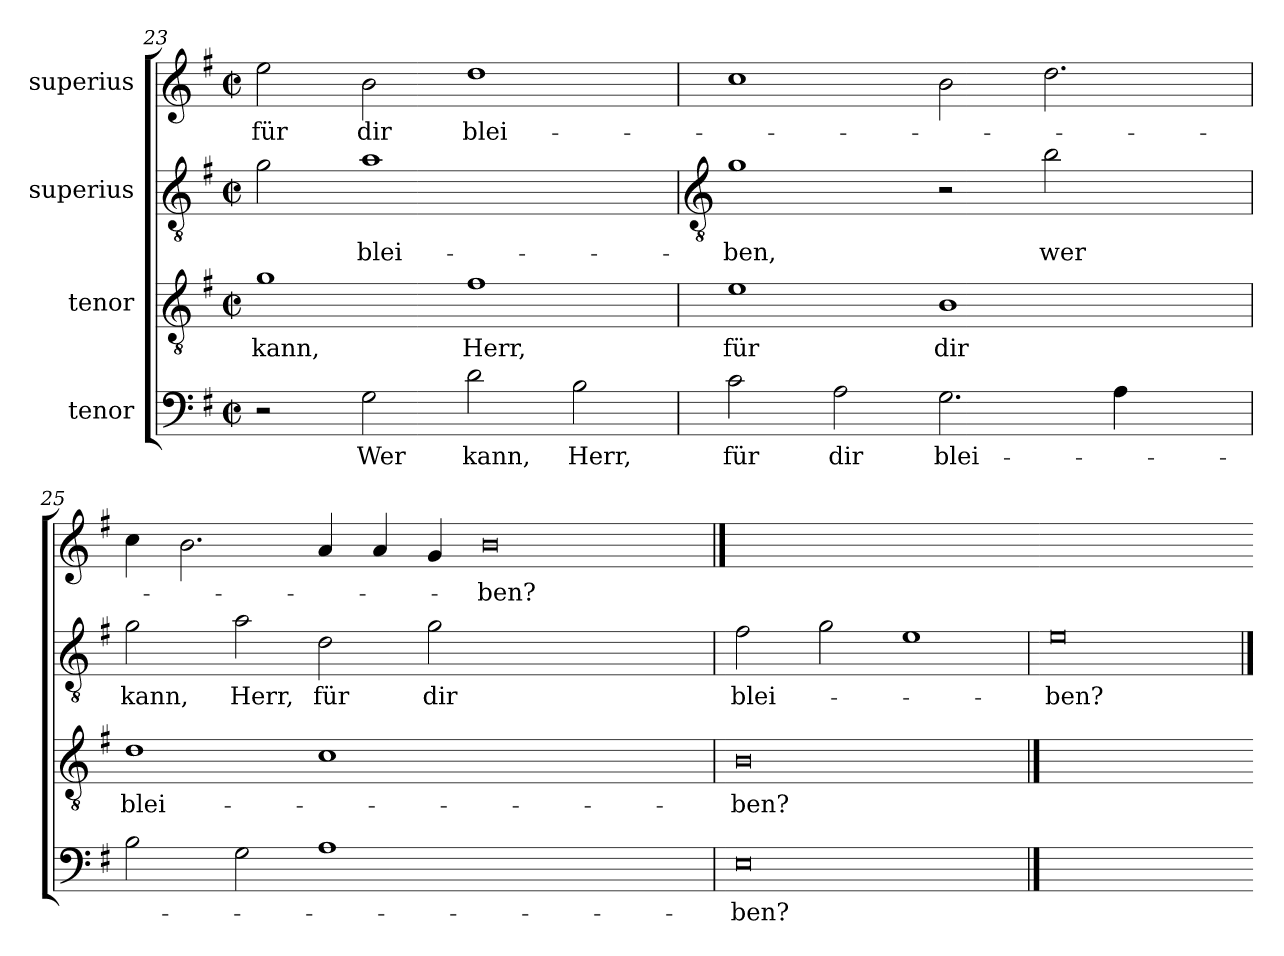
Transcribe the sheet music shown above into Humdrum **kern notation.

**kern	**text	**kern	**text	**kern	**text	**kern	**text
*part4	*part4	*part3	*part3	*part2	*part2	*part1	*part1
*staff4	*staff4	*staff3	*staff3	*staff2	*staff2	*staff1	*staff1
*I"tenor	*	*I"tenor	*	*I"superius	*	*I"superius	*
!!LO:LB:g=z
*clefF4	*	*clefGv2	*	*clefGv2	*	*clefG2	*
*ITrd4c7	*	*ITrd4c7	*	*ITrd4c7	*	*ITrd4c7	*
*k[]	*	*k[]	*	*k[]	*	*k[]	*
*C:	*	*C:	*	*C:	*	*C:	*
*M4/2	*	*M4/2	*	*M4/2	*	*M4/2	*
*met(c|)	*	*met(c|)	*	*met(c|)	*	*met(c|)	*
=23	=23	=23	=23	=23	=23	=23	=23
!	!	!	!LO:LY:b	!	!	!	!LO:LY:b
2r	.	1c	kann,	2c	.	2a	für
!	!LO:LY:b	!	!	!	!LO:LY:b	!	!LO:LY:b
2C	Wer	.	.	1d	blei-	2e	dir
!	!LO:LY:b	!	!LO:LY:b	!	!	!	!LO:LY:b
2G	kann,	1B	Herr,	.	.	1g	blei-
!	!LO:LY:b	!	!	!	!	!	!
2E	Herr,	.	.	2ryy	.	.	.
!!LO:LB:g=z
=24	=24	=24	=24	=24	=24	=24	=24
*	*	*	*	*clefGv2	*	*	*
!	!LO:LY:b	!	!LO:LY:b	!	!LO:LY:b	!	!
2F	für	1A	für	1c	-ben,	1f	.
!	!LO:LY:b	!	!	!	!	!	!
2D	dir	.	.	.	.	.	.
!	!LO:LY:b	!	!LO:LY:b	!	!	!	!
2.C	blei-	1E	dir	2r	.	2e	.
!	!	!	!	!	!LO:LY:b	!	!
.	.	.	.	2e	wer	2.g	.
4D	.	.	.	.	.	.	.
4ryy	.	4ryy	.	4ryy	.	.	.
=25	=25	=25	=25	=25	=25	=25	=25
!	!	!	!LO:LY:b	!	!LO:LY:b	!	!
2E	.	1G	blei-	2c	kann,	4f	.
.	.	.	.	.	.	2.e	.
!	!	!	!	!	!LO:LY:b	!	!
2C	.	.	.	2d	Herr,	.	.
!	!	!	!	!	!LO:LY:b	!	!
1D	.	1F	.	2G	für	4d	.
.	.	.	.	.	.	4d	.
!	!	!	!	!	!LO:LY:b	!	!
.	.	.	.	2c	dir	4c	.
!	!	!	!	!	!	!	!LO:LY:b
.	.	.	.	.	.	0e	-ben?
1..ryy	.	1..ryy	.	1..ryy	.	.	.
=	==	=	==	=	==	==	==
!	!LO:LY:b	!	!LO:LY:b	!	!LO:LY:b	!	!
0AA	-ben?	0E	-ben?	2B	blei-	0ryy	.
.	.	.	.	2c	.	.	.
.	.	.	.	1A	.	.	.
==	=	==	=	=	=	=	=
!	!	!	!	!	!LO:LY:b	!	!
0ryy	.	0ryy	.	0A	-ben?	0ryy	.
=	=	=	=	==	=	=	=
*-	*-	*-	*-	*-	*-	*-	*-
